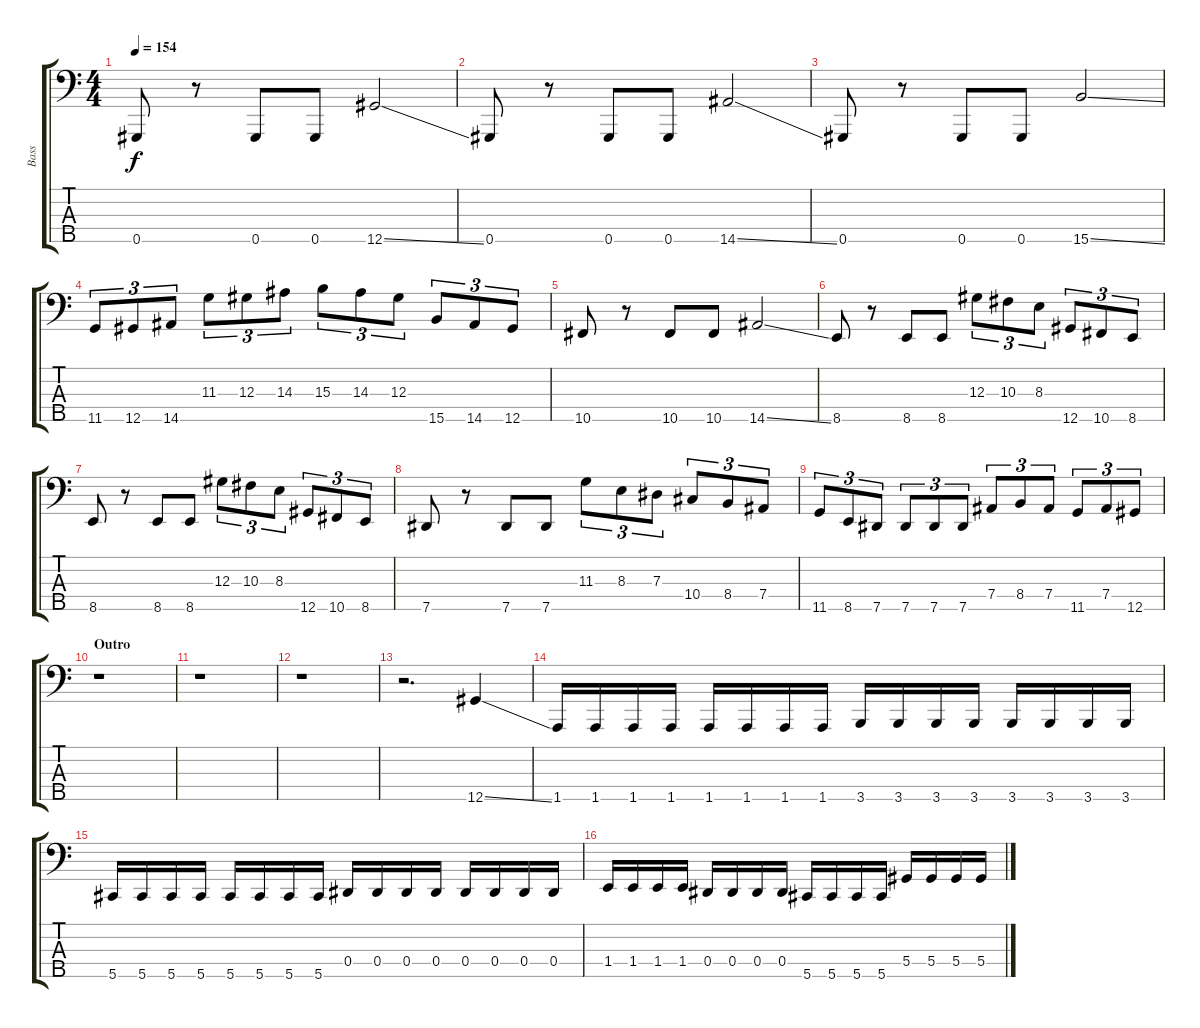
\track ("Bass" "Bass") {instrument electricbasspick}
\staff {score tabs}
\tuning (Gb2 Db2 Ab1 Eb1 Ab0) {hide}
\ts (4 4)
\tempo 154
\clef f4
\ks c
0.5.8{dy f} r.8 0.5.8 0.5.8 12.5{ss}.2 |
0.5.8 r.8 0.5.8 0.5.8 14.5{ss}.2 |
0.5.8 r.8 0.5.8 0.5.8 15.5{ss}.2 |
11.5.8{tu (3 2)} 12.5.8{tu (3 2)} 14.5.8{tu (3 2)} 11.3.8{tu (3 2)} 12.3.8{tu (3 2)} 14.3.8{tu (3 2)} 15.3.8{tu (3 2)} 14.3.8{tu (3 2)} 12.3.8{tu (3 2)} 15.5.8{tu (3 2)} 14.5.8{tu (3 2)} 12.5.8{tu (3 2)} |
10.5.8 r.8 10.5.8 10.5.8 14.5{ss}.2 |
8.5.8 r.8 8.5.8 8.5.8 12.3.8{tu (3 2)} 10.3.8{tu (3 2)} 8.3.8{tu (3 2)} 12.5.8{tu (3 2)} 10.5.8{tu (3 2)} 8.5.8{tu (3 2)} |
8.5.8 r.8 8.5.8 8.5.8 12.3.8{tu (3 2)} 10.3.8{tu (3 2)} 8.3.8{tu (3 2)} 12.5.8{tu (3 2)} 10.5.8{tu (3 2)} 8.5.8{tu (3 2)} |
7.5.8 r.8 7.5.8 7.5.8 11.3.8{tu (3 2)} 8.3.8{tu (3 2)} 7.3.8{tu (3 2)} 10.4.8{tu (3 2)} 8.4.8{tu (3 2)} 7.4.8{tu (3 2)} |
11.5.8{tu (3 2)} 8.5.8{tu (3 2)} 7.5.8{tu (3 2)} 7.5.8{tu (3 2)} 7.5.8{tu (3 2)} 7.5.8{tu (3 2)} 7.4.8{tu (3 2)} 8.4.8{tu (3 2)} 7.4.8{tu (3 2)} 11.5.8{tu (3 2)} 7.4.8{tu (3 2)} 12.5.8{tu (3 2)} |
\section ("" "Outro")
r.1 |
r.1 |
r.1 |
r.2{d} 12.5{ss}.4 |
1.5.16 1.5.16 1.5.16 1.5.16 1.5.16 1.5.16 1.5.16 1.5.16 3.5.16 3.5.16 3.5.16 3.5.16 3.5.16 3.5.16 3.5.16 3.5.16 |
5.5.16 5.5.16 5.5.16 5.5.16 5.5.16 5.5.16 5.5.16 5.5.16 0.4.16 0.4.16 0.4.16 0.4.16 0.4.16 0.4.16 0.4.16 0.4.16 |
1.4.16 1.4.16 1.4.16 1.4.16 0.4.16 0.4.16 0.4.16 0.4.16 5.5.16 5.5.16 5.5.16 5.5.16 5.4.16 5.4.16 5.4.16 5.4.16
